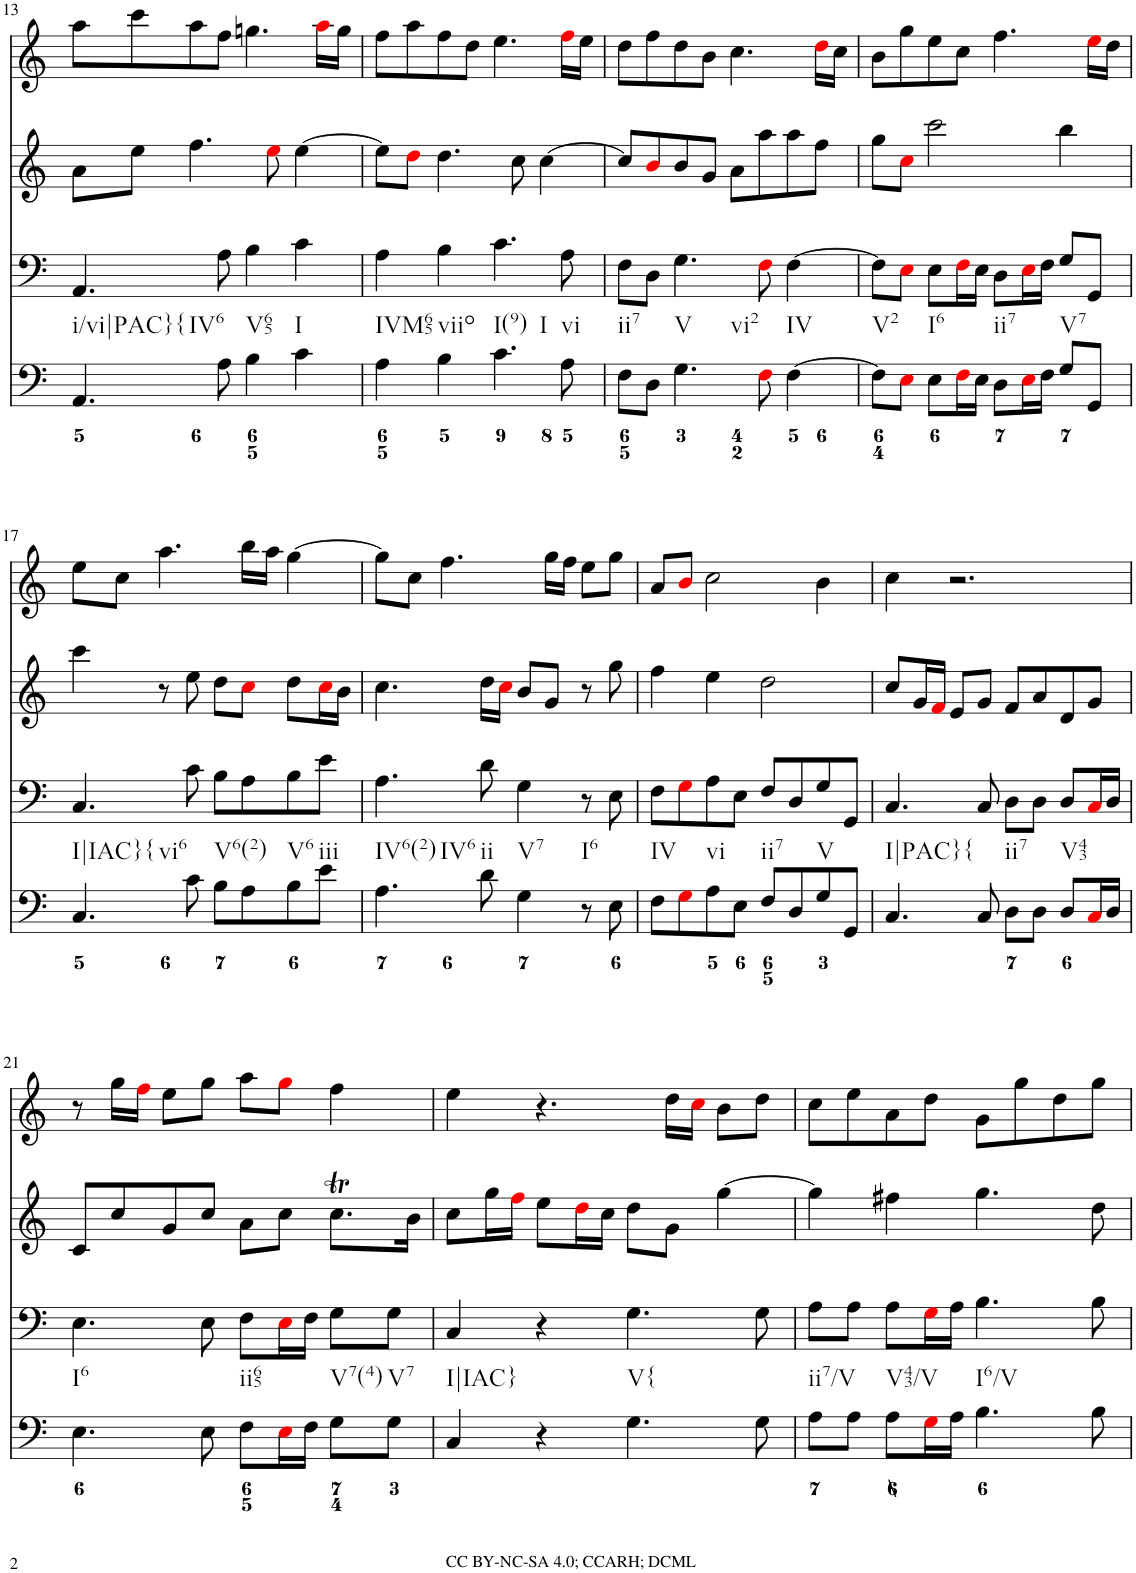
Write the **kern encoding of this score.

**kern	**kern	**kern	**kern
*part4	*part3	*part2	*part1
*staff4	*staff3	*staff2	*staff1
*I"Piano	*I"Piano	*I"Piano	*I"Piano
*I'Pno	*I'Pno	*I'Pno	*I'Pno
!!LO:PB:g=z
*clefF4	*clefF4	*clefG2	*clefG2
*k[]	*k[]	*k[]	*k[]
*M4/4	*M4/4	*M4/4	*M4/4
*met(c)	*met(c)	*met(c)	*met(c)
=13	=13	=13	=13
!	!LO:TX:b:t=i/vi|PAC}{	!	!
!	!LO:TX:b:t=IV6	!	!
4.AA/	4.AA/	8a\L	8aa\L
.	.	8ee\J	8ccc\
.	.	4.ff\	8aa\
8A\	8A\	.	8ff\J
!	!LO:TX:b:t=V65	!	!
4B\	4B\	.	4.ggn\
.	.	8eei\	.
!	!LO:TX:b:t=I	!	!
4c\	4c\	[4ee\	.
.	.	.	16aai\LL
.	.	.	16gg\JJ
=14	=14	=14	=14
!	!LO:TX:b:t=IVM65	!	!
4A\	4A\	8ee\L]	8ff\L
.	.	8ddi\J	8aa\
!	!LO:TX:b:t=viio	!	!
4B\	4B\	4.dd\	8ff\
.	.	.	8dd\J
!	!LO:TX:b:t=I(9)	!	!
!	!LO:TX:b:t=I	!	!
4.c\	4.c\	.	4.ee\
.	.	8cc\	.
.	.	[4cc\	.
!	!LO:TX:b:t=vi	!	!
8A\	8A\	.	16ffi\LL
.	.	.	16ee\JJ
=15	=15	=15	=15
!	!LO:TX:b:t=ii7	!	!
8F\L	8F\L	8cc/L]	8dd\L
8D\J	8D\J	8bi/	8ff\
!	!LO:TX:b:t=V	!	!
!	!LO:TX:b:t=vi2	!	!
4.G\	4.G\	8b/	8dd\
.	.	8g/J	8b\J
.	.	8a\L	4.cc\
8Fi\	8Fi\	8aa\	.
!	!LO:TX:b:t=IV	!	!
[4F\	[4F\	8aa\	.
.	.	8ff\J	16ddi\LL
.	.	.	16cc\JJ
=16	=16	=16	=16
!	!LO:TX:b:t=V2	!	!
8F\L]	8F\L]	8gg\L	8b\L
8Ei\J	8Ei\J	8cci\J	8gg\
!	!LO:TX:b:t=I6	!	!
8E\L	8E\L	2ccc\	8ee\
16Fi\L	16Fi\L	.	8cc\J
16E\JJ	16E\JJ	.	.
!	!LO:TX:b:t=ii7	!	!
8D\L	8D\L	.	4.ff\
16Ei\L	16Ei\L	.	.
16F\JJ	16F\JJ	.	.
!	!LO:TX:b:t=V7	!	!
8G/L	8G/L	4bb\	.
8GG/J	8GG/J	.	16eei\LL
.	.	.	16dd\JJ
!!LO:LB:g=z
=17	=17	=17	=17
!	!LO:TX:b:t=I|IAC}{	!	!
!	!LO:TX:b:t=vi6	!	!
4.C/	4.C/	4ccc\	8ee\L
.	.	.	8cc\J
.	.	8r	4.aa\
8c\	8c\	8ee\	.
!	!LO:TX:b:t=V6(2)	!	!
8B\L	8B\L	8dd\L	.
8A\	8A\	8cci\J	16bb\LL
.	.	.	16aa\JJ
!	!LO:TX:b:t=V6	!	!
8B\	8B\	8dd\L	[4gg\
!	!LO:TX:b:t=iii	!	!
8e\J	8e\J	16cci\L	.
.	.	16b\JJ	.
=18	=18	=18	=18
!	!LO:TX:b:t=IV6(2)	!	!
!	!LO:TX:b:t=IV6	!	!
4.A\	4.A\	4.cc\	8gg\L]
.	.	.	8cc\J
.	.	.	4.ff\
!	!LO:TX:b:t=ii	!	!
8d\	8d\	16dd\LL	.
.	.	16cci\JJ	.
!	!LO:TX:b:t=V7	!	!
4G\	4G\	8b/L	.
.	.	8g/J	16gg\LL
.	.	.	16ff\JJ
!	!LO:TX:b:t=I6	!	!
8r	8r	8r	8ee\L
8E\	8E\	8gg\	8gg\J
=19	=19	=19	=19
!	!LO:TX:b:t=IV	!	!
8F\L	8F\L	4ff\	8a/L
8Gi\	8Gi\	.	8bi/J
!	!LO:TX:b:t=vi	!	!
8A\	8A\	4ee\	2cc\
8E\J	8E\J	.	.
!	!LO:TX:b:t=ii7	!	!
8F/L	8F/L	2dd\	.
8D/	8D/	.	.
!	!LO:TX:b:t=V	!	!
8G/	8G/	.	4b\
8GG/J	8GG/J	.	.
=20	=20	=20	=20
!	!LO:TX:b:t=I|PAC}{	!	!
4.C/	4.C/	8cc/L	4cc\
.	.	16g/L	.
.	.	16fi/JJ	.
.	.	8e/L	2.r
8C/	8C/	8g/J	.
!	!LO:TX:b:t=ii7	!	!
8D\L	8D\L	8f/L	.
8D\J	8D\J	8a/	.
!	!LO:TX:b:t=V43	!	!
8D/L	8D/L	8d/	.
16Ci/L	16Ci/L	8g/J	.
16D/JJ	16D/JJ	.	.
!!LO:LB:g=z
=21	=21	=21	=21
!	!LO:TX:b:t=I6	!	!
4.E\	4.E\	8c/L	8r
.	.	8cc/	16gg\LL
.	.	.	16ffi\JJ
.	.	8g/	8ee\L
8E\	8E\	8cc/J	8gg\J
!	!LO:TX:b:t=ii65	!	!
8F\L	8F\L	8a\L	8aa\L
16Ei\L	16Ei\L	8cc\J	8ggi\J
16F\JJ	16F\JJ	.	.
!	!LO:TX:b:t=V7(4)	!	!
8G\L	8G\L	8.ccT\L	4ff\
!	!LO:TX:b:t=V7	!	!
8G\J	8G\J	.	.
.	.	16b\Jk	.
=22	=22	=22	=22
!	!LO:TX:b:t=I|IAC}	!	!
4C/	4C/	8cc\L	4ee\
.	.	16gg\L	.
.	.	16ffi\JJ	.
4r	4r	8ee\L	4.r
.	.	16ddi\L	.
.	.	16cc\JJ	.
!	!LO:TX:b:t=V{	!	!
4.G\	4.G\	8dd\L	.
.	.	8g\J	16dd\LL
.	.	.	16cci\JJ
.	.	[4gg\	8b\L
8G\	8G\	.	8dd\J
=23	=23	=23	=23
!	!LO:TX:b:t=ii7/V	!	!
8A\L	8A\L	4gg\]	8cc\L
8A\J	8A\J	.	8ee\
!	!LO:TX:b:t=V43/V	!	!
8A\L	8A\L	4ff#X\	8a\
16Gi\L	16Gi\L	.	8dd\J
16A\JJ	16A\JJ	.	.
!	!LO:TX:b:t=I6/V	!	!
4.B\	4.B\	4.gg\	8g\L
.	.	.	8gg\
.	.	.	8dd\
8B\	8B\	8dd\	8gg\J
=	=	=	=
*-	*-	*-	*-
